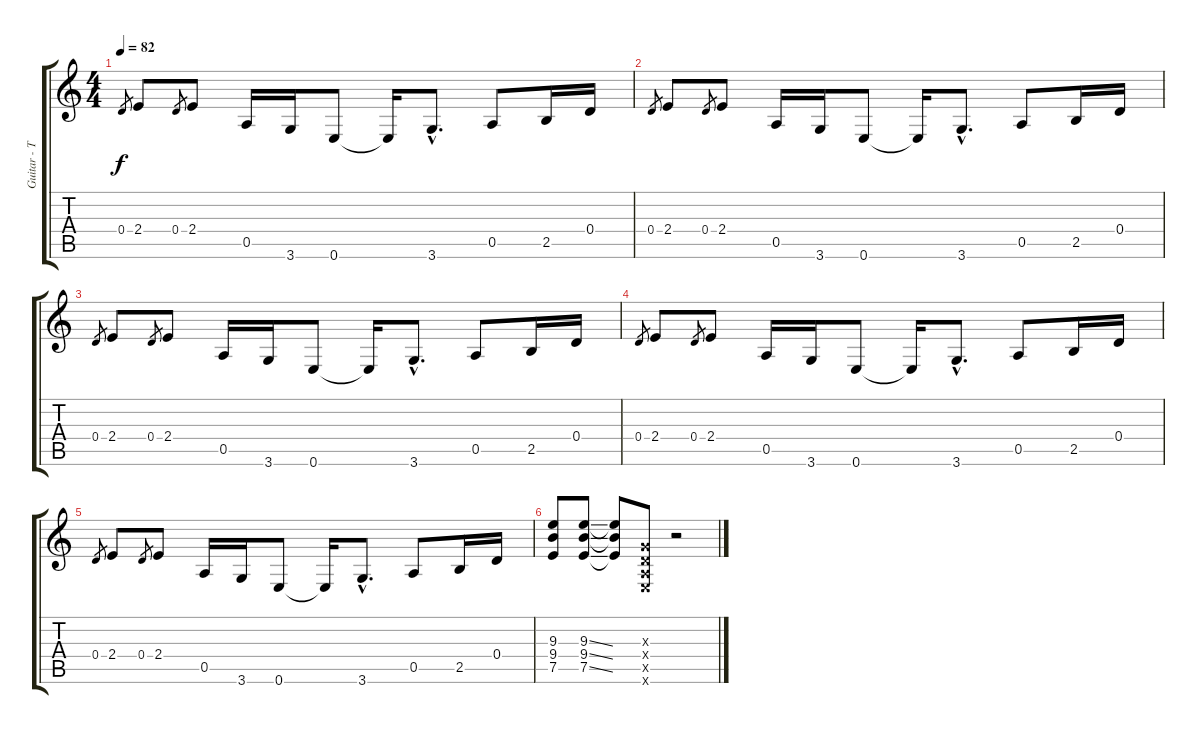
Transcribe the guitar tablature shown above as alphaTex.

\track ("Guitar - Tom" "Guitar - T") {instrument distortionguitar}
\staff {score tabs}
\tuning (E4 B3 G3 D3 A2 E2) {hide}
\ts (4 4)
\tempo 82
\clef g2
\ks c
0.4.8{gr dy f} 2.4.8 0.4.8{gr} 2.4.8 0.5.16 3.6.16 0.6.8 0.6{t}.16 3.6{hac}.8{d} 0.5.8 2.5.16 0.4.16 |
0.4.8{gr} 2.4.8 0.4.8{gr} 2.4.8 0.5.16 3.6.16 0.6.8 0.6{t}.16 3.6{hac}.8{d} 0.5.8 2.5.16 0.4.16 |
0.4.8{gr} 2.4.8 0.4.8{gr} 2.4.8 0.5.16 3.6.16 0.6.8 0.6{t}.16 3.6{hac}.8{d} 0.5.8 2.5.16 0.4.16 |
0.4.8{gr} 2.4.8 0.4.8{gr} 2.4.8 0.5.16 3.6.16 0.6.8 0.6{t}.16 3.6{hac}.8{d} 0.5.8 2.5.16 0.4.16 |
0.4.8{gr} 2.4.8 0.4.8{gr} 2.4.8 0.5.16 3.6.16 0.6.8 0.6{t}.16 3.6{hac}.8{d} 0.5.8 2.5.16 0.4.16 |
(9.3 9.4 7.5).8 (9.3{ss} 9.4{ss} 7.5{ss}).8 (9.3{t} 9.4{t} 7.5{t}).8 (0.3{x} 0.4{x} 0.5{x} 0.6{x}).8 r.2
